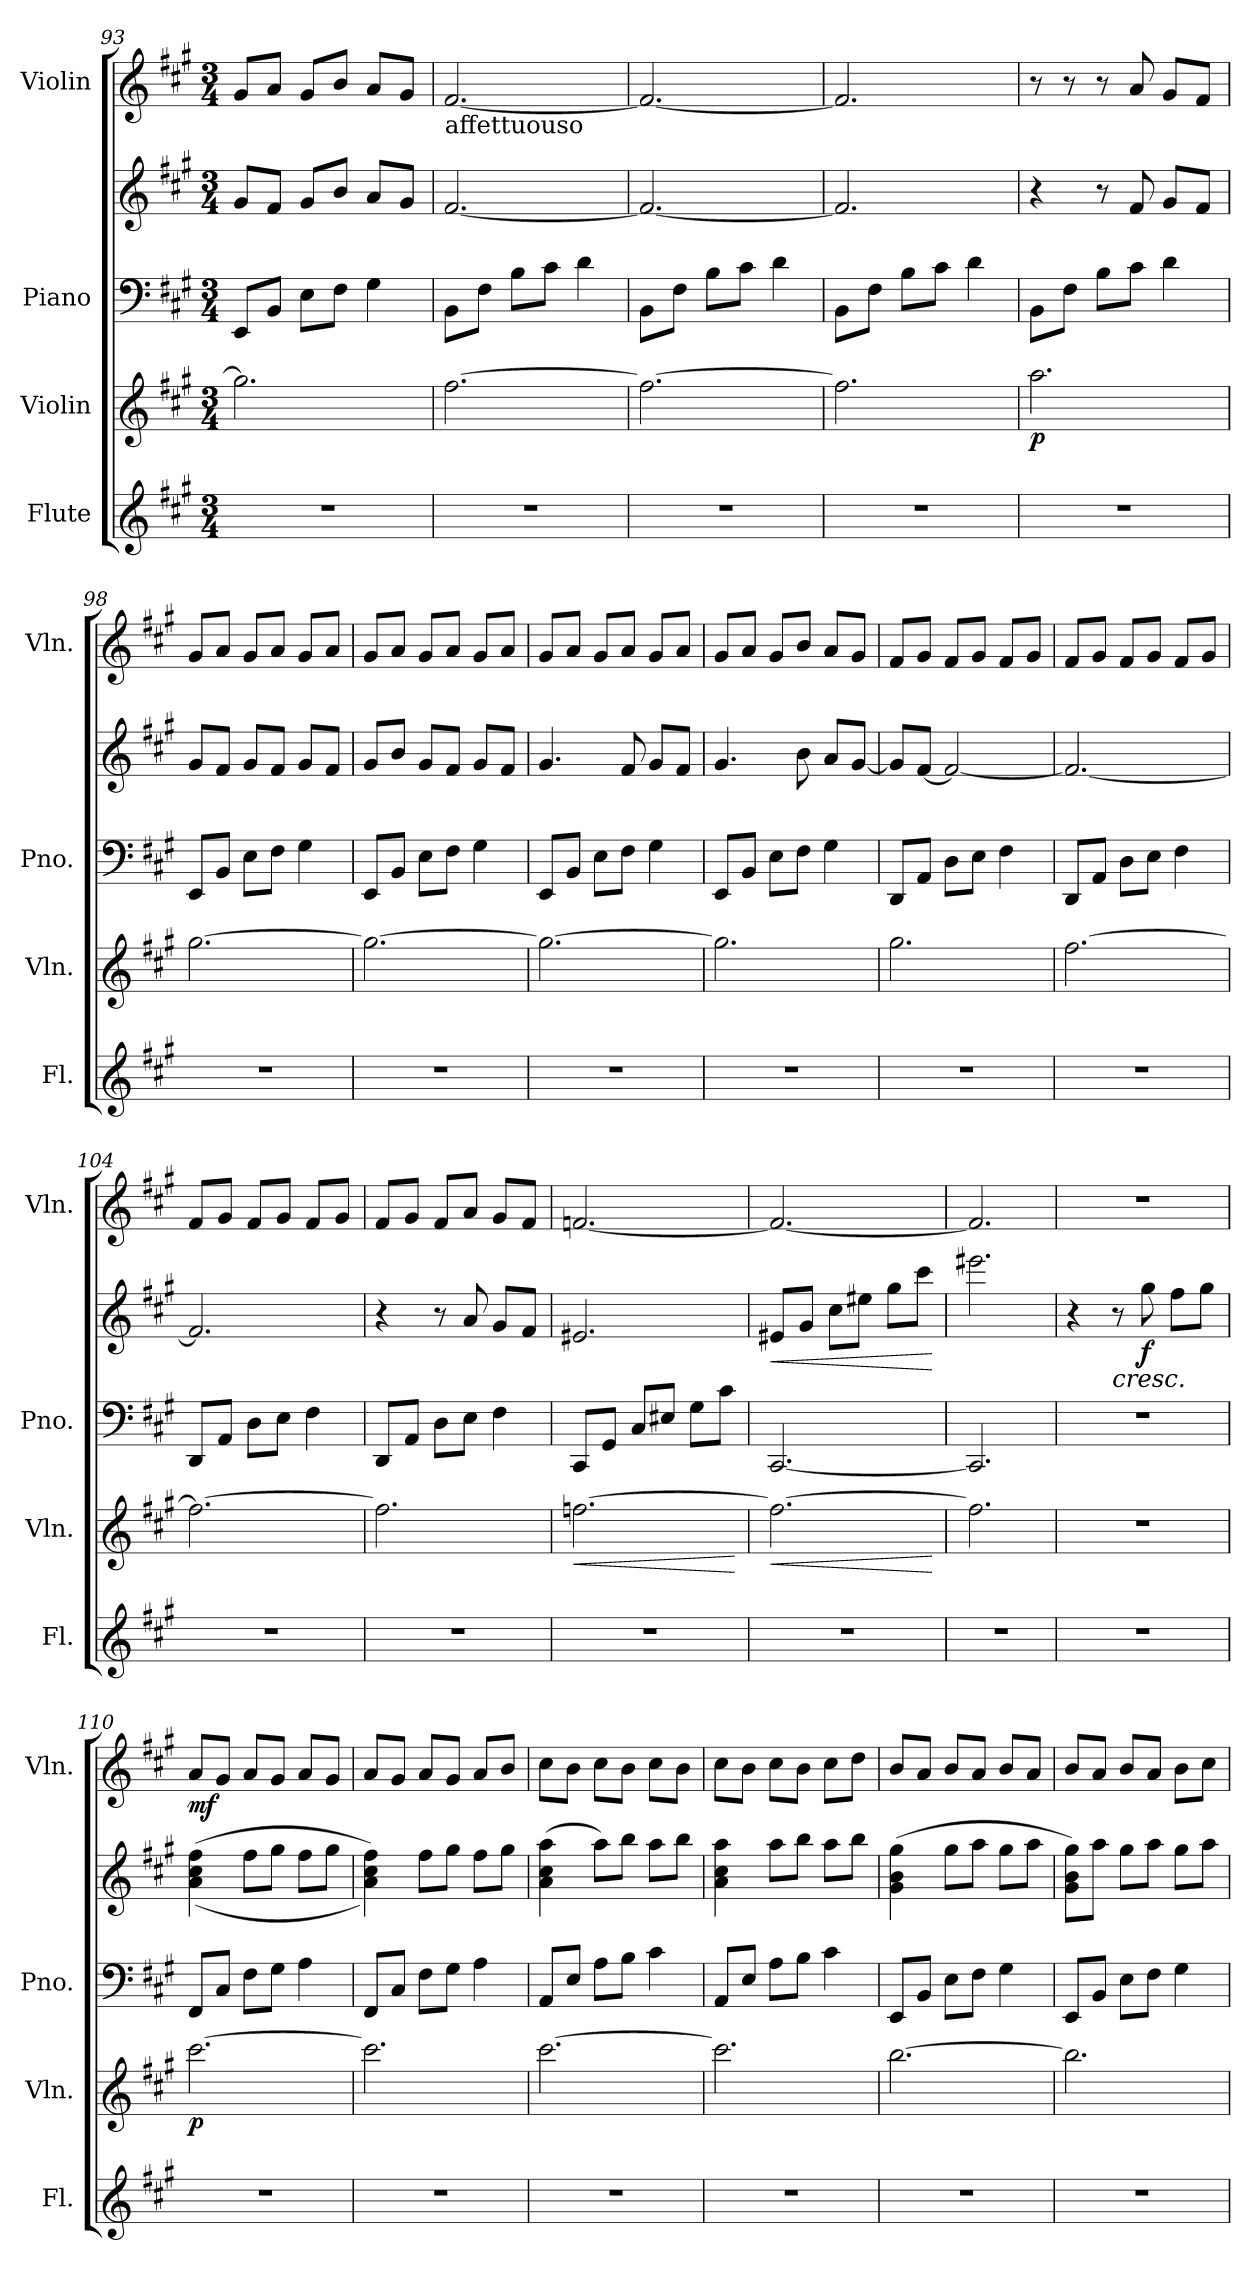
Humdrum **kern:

**kern	**kern	**dynam	**kern	**kern	**dynam	**kern	**dynam
*part4	*part3	*part3	*part2	*part2	*part2	*part1	*part1
*staff5	*staff4	*staff4	*staff3	*staff2	*staff2/3	*staff1	*staff1
*I"Flute	*I"Violin	*	*I"Piano	*	*	*I"Violin	*
*I'Fl.	*I'Vln.	*	*I'Pno.	*	*	*I'Vln.	*
*clefG2	*clefG2	*	*clefF4	*clefG2	*	*clefG2	*
*k[f#c#g#]	*k[f#c#g#]	*	*k[f#c#g#]	*k[f#c#g#]	*	*k[f#c#g#]	*
*M3/4	*M3/4	*	*M3/4	*M3/4	*	*M3/4	*
=93	=93	=93	=93	=93	=93	=93	=93
2.r	2.gg#\]	.	8EE/L	8g#/L	.	8g#/L	.
.	.	.	8BB/J	8f#/J	.	8a/J	.
.	.	.	8E\L	8g#/L	.	8g#/L	.
.	.	.	8F#\J	8b/J	.	8b/J	.
.	.	.	4G#\	8a/L	.	8a/L	.
.	.	.	.	8g#/J	.	8g#/J	.
=94	=94	=94	=94	=94	=94	=94	=94
!	!	!	!	!	!	!LO:TX:b:t=affettuouso	!
2.r	[2.ff#\	.	8BB\L	[2.f#/	.	[2.f#/	.
.	.	.	8F#\J	.	.	.	.
.	.	.	8B\L	.	.	.	.
.	.	.	8c#\J	.	.	.	.
.	.	.	4d\	.	.	.	.
!!LO:LB:g=z
=95	=95	=95	=95	=95	=95	=95	=95
2.r	2.ff#\_	.	8BB\L	2.f#/_	.	2.f#/_	.
.	.	.	8F#\J	.	.	.	.
.	.	.	8B\L	.	.	.	.
.	.	.	8c#\J	.	.	.	.
.	.	.	4d\	.	.	.	.
=96	=96	=96	=96	=96	=96	=96	=96
2.r	2.ff#\]	.	8BB\L	2.f#/]	.	2.f#/]	.
.	.	.	8F#\J	.	.	.	.
.	.	.	8B\L	.	.	.	.
.	.	.	8c#\J	.	.	.	.
.	.	.	4d\	.	.	.	.
=97	=97	=97	=97	=97	=97	=97	=97
!	!	!LO:DY:b	!	!	!	!	!
2.r	2.aa\	p	8BB\L	4r	.	8r	.
.	.	.	8F#\J	.	.	8r	.
.	.	.	8B\L	8r	.	8r	.
.	.	.	8c#\J	8f#/	.	8a/	.
.	.	.	4d\	8g#/L	.	8g#/L	.
.	.	.	.	8f#/J	.	8f#/J	.
=98	=98	=98	=98	=98	=98	=98	=98
2.r	[2.gg#\	.	8EE/L	8g#/L	.	8g#/L	.
.	.	.	8BB/J	8f#/J	.	8a/J	.
.	.	.	8E\L	8g#/L	.	8g#/L	.
.	.	.	8F#\J	8f#/J	.	8a/J	.
.	.	.	4G#\	8g#/L	.	8g#/L	.
.	.	.	.	8f#/J	.	8a/J	.
=99	=99	=99	=99	=99	=99	=99	=99
2.r	2.gg#\_	.	8EE/L	8g#/L	.	8g#/L	.
.	.	.	8BB/J	8b/J	.	8a/J	.
.	.	.	8E\L	8g#/L	.	8g#/L	.
.	.	.	8F#\J	8f#/J	.	8a/J	.
.	.	.	4G#\	8g#/L	.	8g#/L	.
.	.	.	.	8f#/J	.	8a/J	.
=100	=100	=100	=100	=100	=100	=100	=100
2.r	2.gg#\_	.	8EE/L	4.g#/	.	8g#/L	.
.	.	.	8BB/J	.	.	8a/J	.
.	.	.	8E\L	.	.	8g#/L	.
.	.	.	8F#\J	8f#/	.	8a/J	.
.	.	.	4G#\	8g#/L	.	8g#/L	.
.	.	.	.	8f#/J	.	8a/J	.
!!LO:LB:g=z
=101	=101	=101	=101	=101	=101	=101	=101
2.r	2.gg#\]	.	8EE/L	4.g#/	.	8g#/L	.
.	.	.	8BB/J	.	.	8a/J	.
.	.	.	8E\L	.	.	8g#/L	.
.	.	.	8F#\J	8b\	.	8b/J	.
.	.	.	4G#\	8a/L	.	8a/L	.
.	.	.	.	[8g#/J	.	8g#/J	.
=102	=102	=102	=102	=102	=102	=102	=102
2.r	2.gg#\	.	8DD/L	8g#/L]	.	8f#/L	.
.	.	.	8AA/J	[8f#/J	.	8g#/J	.
.	.	.	8D\L	2f#/_	.	8f#/L	.
.	.	.	8E\J	.	.	8g#/J	.
.	.	.	4F#\	.	.	8f#/L	.
.	.	.	.	.	.	8g#/J	.
=103	=103	=103	=103	=103	=103	=103	=103
2.r	[2.ff#\	.	8DD/L	2.f#/_	.	8f#/L	.
.	.	.	8AA/J	.	.	8g#/J	.
.	.	.	8D\L	.	.	8f#/L	.
.	.	.	8E\J	.	.	8g#/J	.
.	.	.	4F#\	.	.	8f#/L	.
.	.	.	.	.	.	8g#/J	.
=104	=104	=104	=104	=104	=104	=104	=104
2.r	2.ff#\_	.	8DD/L	2.f#/]	.	8f#/L	.
.	.	.	8AA/J	.	.	8g#/J	.
.	.	.	8D\L	.	.	8f#/L	.
.	.	.	8E\J	.	.	8g#/J	.
.	.	.	4F#\	.	.	8f#/L	.
.	.	.	.	.	.	8g#/J	.
=105	=105	=105	=105	=105	=105	=105	=105
2.r	2.ff#\]	.	8DD/L	4r	.	8f#/L	.
.	.	.	8AA/J	.	.	8g#/J	.
.	.	.	8D\L	8r	.	8f#/L	.
.	.	.	8E\J	8a/	.	8a/J	.
.	.	.	4F#\	8g#/L	.	8g#/L	.
.	.	.	.	8f#/J	.	8f#/J	.
=106	=106	=106	=106	=106	=106	=106	=106
!	!	!LO:HP:b	!	!	!	!	!
2.r	[2.ffn\	<	8CC#/L	2.e#X/	.	[2.fn/	.
.	.	.	8GG#/J	.	.	.	.
.	.	.	8C#/L	.	.	.	.
.	.	.	8E#X/J	.	.	.	.
.	.	.	8G#\L	.	.	.	.
.	.	.	8c#\J	.	.	.	.
.	.	[	.	.	.	.	.
!!LO:PB:g=z
=107	=107	=107	=107	=107	=107	=107	=107
!	!	!LO:HP:b	!	!	!LO:HP:b	!	!
2.r	2.ff\_	<	[2.CC#/	8e#X/L	<	2.f/_	.
.	.	.	.	8g#/J	.	.	.
.	.	.	.	8cc#\L	.	.	.
.	.	.	.	8ee#X\J	.	.	.
.	.	.	.	8gg#\L	.	.	.
.	.	.	.	8ccc#\J	.	.	.
.	.	[	.	.	[	.	.
=108	=108	=108	=108	=108	=108	=108	=108
2.r	2.ff\]	.	2.CC#/]	2.eee#X\	.	2.f/]	.
=109	=109	=109	=109	=109	=109	=109	=109
2.r	2.r	.	2.r	4r	.	2.r	.
!	!	!	!	!	!LO:HP:b	!	!
.	.	.	.	8r	<	.	.
!	!	!	!	!	!LO:DY:b	!	!
.	.	.	.	8gg#\	f	.	.
.	.	.	.	8ff#\L	.	.	.
.	.	.	.	8gg#\J	.	.	.
.	.	.	.	.	[	.	.
=110	=110	=110	=110	=110	=110	=110	=110
!	!	!LO:DY:b	!	!	!	!	!LO:DY:b
2.r	[2.ccc#\	p	8FF#/L	((4a\ 4cc#\ 4ff#\	.	8a/L	mf
.	.	.	8C#/J	.	.	8g#/J	.
.	.	.	8F#\L	8ff#\L	.	8a/L	.
.	.	.	8G#\J	8gg#\J	.	8g#/J	.
.	.	.	4A\	8ff#\L	.	8a/L	.
.	.	.	.	8gg#\J	.	8g#/J	.
=111	=111	=111	=111	=111	=111	=111	=111
2.r	2.ccc#\]	.	8FF#/L	4a\ 4cc#\ 4ff#\))	.	8a/L	.
.	.	.	8C#/J	.	.	8g#/J	.
.	.	.	8F#\L	8ff#\L	.	8a/L	.
.	.	.	8G#\J	8gg#\J	.	8g#/J	.
.	.	.	4A\	8ff#\L	.	8a/L	.
.	.	.	.	8gg#\J	.	8b/J	.
=112	=112	=112	=112	=112	=112	=112	=112
2.r	[2.ccc#\	.	8AA/L	(4a\ 4cc#\ 4aa\	.	8cc#\L	.
.	.	.	8E/J	.	.	8b\J	.
.	.	.	8A\L	8aa\L)	.	8cc#\L	.
.	.	.	8B\J	8bb\J	.	8b\J	.
.	.	.	4c#\	8aa\L	.	8cc#\L	.
.	.	.	.	8bb\J	.	8b\J	.
!!LO:LB:g=z
=113	=113	=113	=113	=113	=113	=113	=113
2.r	2.ccc#\]	.	8AA/L	4a\ 4cc#\ 4aa\	.	8cc#\L	.
.	.	.	8E/J	.	.	8b\J	.
.	.	.	8A\L	8aa\L	.	8cc#\L	.
.	.	.	8B\J	8bb\J	.	8b\J	.
.	.	.	4c#\	8aa\L	.	8cc#\L	.
.	.	.	.	8bb\J	.	8dd\J	.
=114	=114	=114	=114	=114	=114	=114	=114
2.r	[2.bb\	.	8EE/L	(4g#\ 4b\ 4gg#\	.	8b/L	.
.	.	.	8BB/J	.	.	8a/J	.
.	.	.	8E\L	8gg#\L	.	8b/L	.
.	.	.	8F#\J	8aa\J	.	8a/J	.
.	.	.	4G#\	8gg#\L	.	8b/L	.
.	.	.	.	8aa\J	.	8a/J	.
=115	=115	=115	=115	=115	=115	=115	=115
2.r	2.bb\]	.	8EE/L	8g#\ 8b\ 8gg#\L)	.	8b/L	.
.	.	.	8BB/J	8aa\J	.	8a/J	.
.	.	.	8E\L	8gg#\L	.	8b/L	.
.	.	.	8F#\J	8aa\J	.	8a/J	.
.	.	.	4G#\	8gg#\L	.	8b\L	.
.	.	.	.	8aa\J	.	8cc#\J	.
=	=	=	=	=	=	=	=
*-	*-	*-	*-	*-	*-	*-	*-
